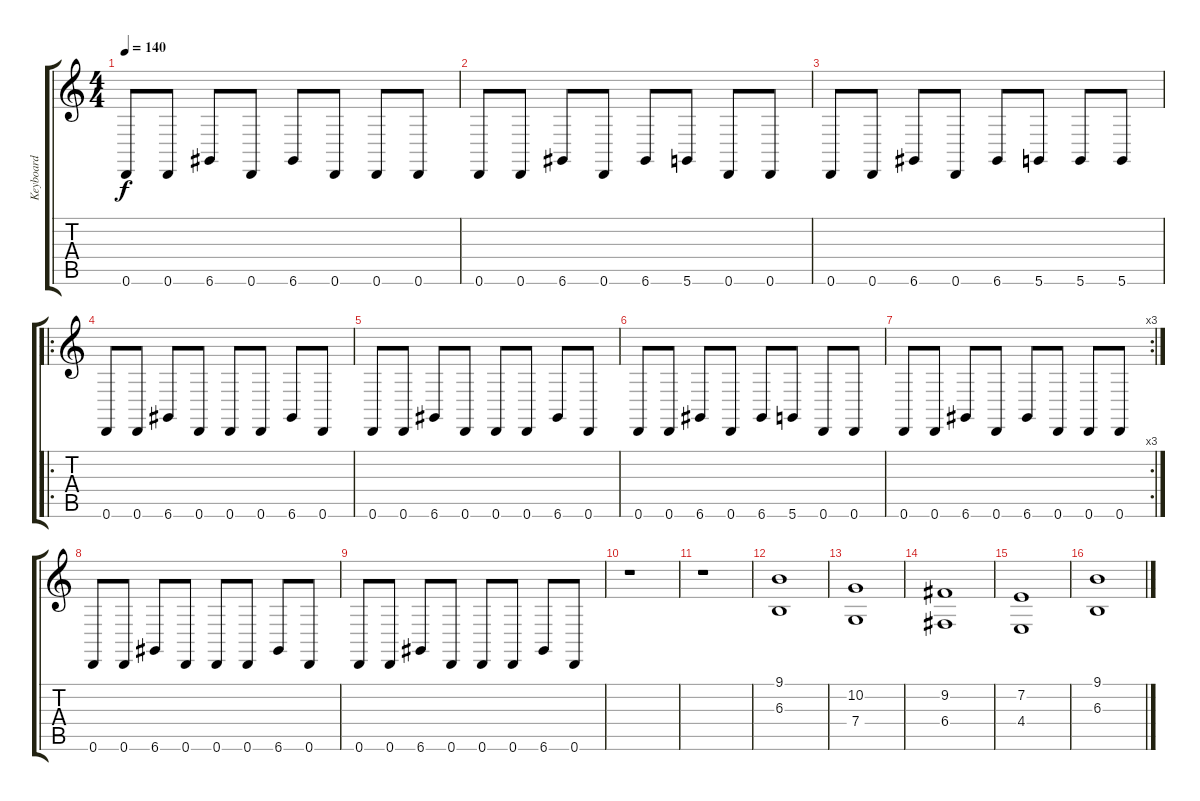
\track ("Keyboard" "Keyboard") {instrument lead2sawtooth}
\staff {score tabs}
\tuning (D4 A3 F3 C3 G2 D2) {hide}
\ts (4 4)
\tempo 140
\clef g2
\ks c
0.6.8{dy f} 0.6.8 6.6.8 0.6.8 6.6.8 0.6.8 0.6.8 0.6.8 |
0.6.8 0.6.8 6.6.8 0.6.8 6.6.8 5.6.8 0.6.8 0.6.8 |
0.6.8 0.6.8 6.6.8 0.6.8 6.6.8 5.6.8 5.6.8 5.6.8 |
\ro
0.6.8 0.6.8 6.6.8 0.6.8 0.6.8 0.6.8 6.6.8 0.6.8 |
0.6.8 0.6.8 6.6.8 0.6.8 0.6.8 0.6.8 6.6.8 0.6.8 |
0.6.8 0.6.8 6.6.8 0.6.8 6.6.8 5.6.8 0.6.8 0.6.8 |
\rc 3
0.6.8 0.6.8 6.6.8 0.6.8 6.6.8 0.6.8 0.6.8 0.6.8 |
0.6.8 0.6.8 6.6.8 0.6.8 0.6.8 0.6.8 6.6.8 0.6.8 |
0.6.8 0.6.8 6.6.8 0.6.8 0.6.8 0.6.8 6.6.8 0.6.8 |
r.1 |
r.1 |
(9.1 6.3).1{volume 4} |
(10.2 7.4).1 |
(9.2 6.4).1 |
(7.2 4.4).1 |
(9.1 6.3).1
